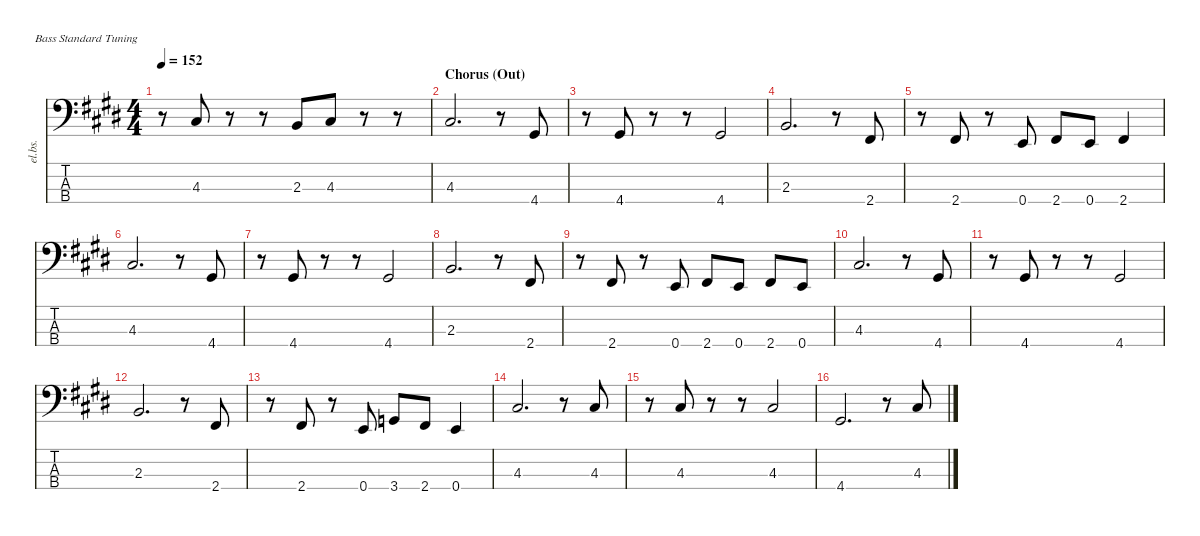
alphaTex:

\defaultSystemsLayout 4
\hideDynamics
\bracketExtendMode nobrackets
\otherSystemsTrackNameOrientation horizontal
\track ("Bass" "el.bs.") {instrument electricbasspick}
\staff {score tabs}
\tuning (G2 D2 A1 E1)
\ts (4 4)
\tempo 152
\clef f4
\ks c#minor
r.8{dy f} 4.3{acc #}.8 r.8 r.8 2.3{acc forcenatural}.8 4.3{acc #}.8 r.8 r.8 |
\section ("" "Chorus (Out)")
4.3{acc #}.2{d} r.8 4.4{acc #}.8 |
r.8 4.4{acc #}.8 r.8 r.8 4.4{acc #}.2 |
2.3{acc forcenatural}.2{d} r.8 2.4{acc #}.8 |
r.8 2.4{acc #}.8 r.8 0.4{acc forcenatural}.8 2.4{acc #}.8 0.4{acc forcenatural}.8 2.4{acc #}.4 |
4.3{acc #}.2{d} r.8 4.4{acc #}.8 |
r.8 4.4{acc #}.8 r.8 r.8 4.4{acc #}.2 |
2.3{acc forcenatural}.2{d} r.8 2.4{acc #}.8 |
r.8 2.4{acc #}.8 r.8 0.4{acc forcenatural}.8 2.4{acc #}.8 0.4{acc forcenatural}.8 2.4{acc #}.8 0.4{acc forcenatural}.8 |
4.3{acc #}.2{d} r.8 4.4{acc #}.8 |
r.8 4.4{acc #}.8 r.8 r.8 4.4{acc #}.2 |
2.3{acc forcenatural}.2{d} r.8 2.4{acc #}.8 |
r.8 2.4{acc #}.8 r.8 0.4{acc forcenatural}.8 3.4{acc forcenatural}.8 2.4{acc #}.8 0.4{acc forcenatural}.4 |
4.3{acc #}.2{d} r.8 4.3{acc #}.8 |
r.8 4.3{acc #}.8 r.8 r.8 4.3{acc #}.2 |
4.4{acc #}.2{d} r.8 4.3{acc #}.8
